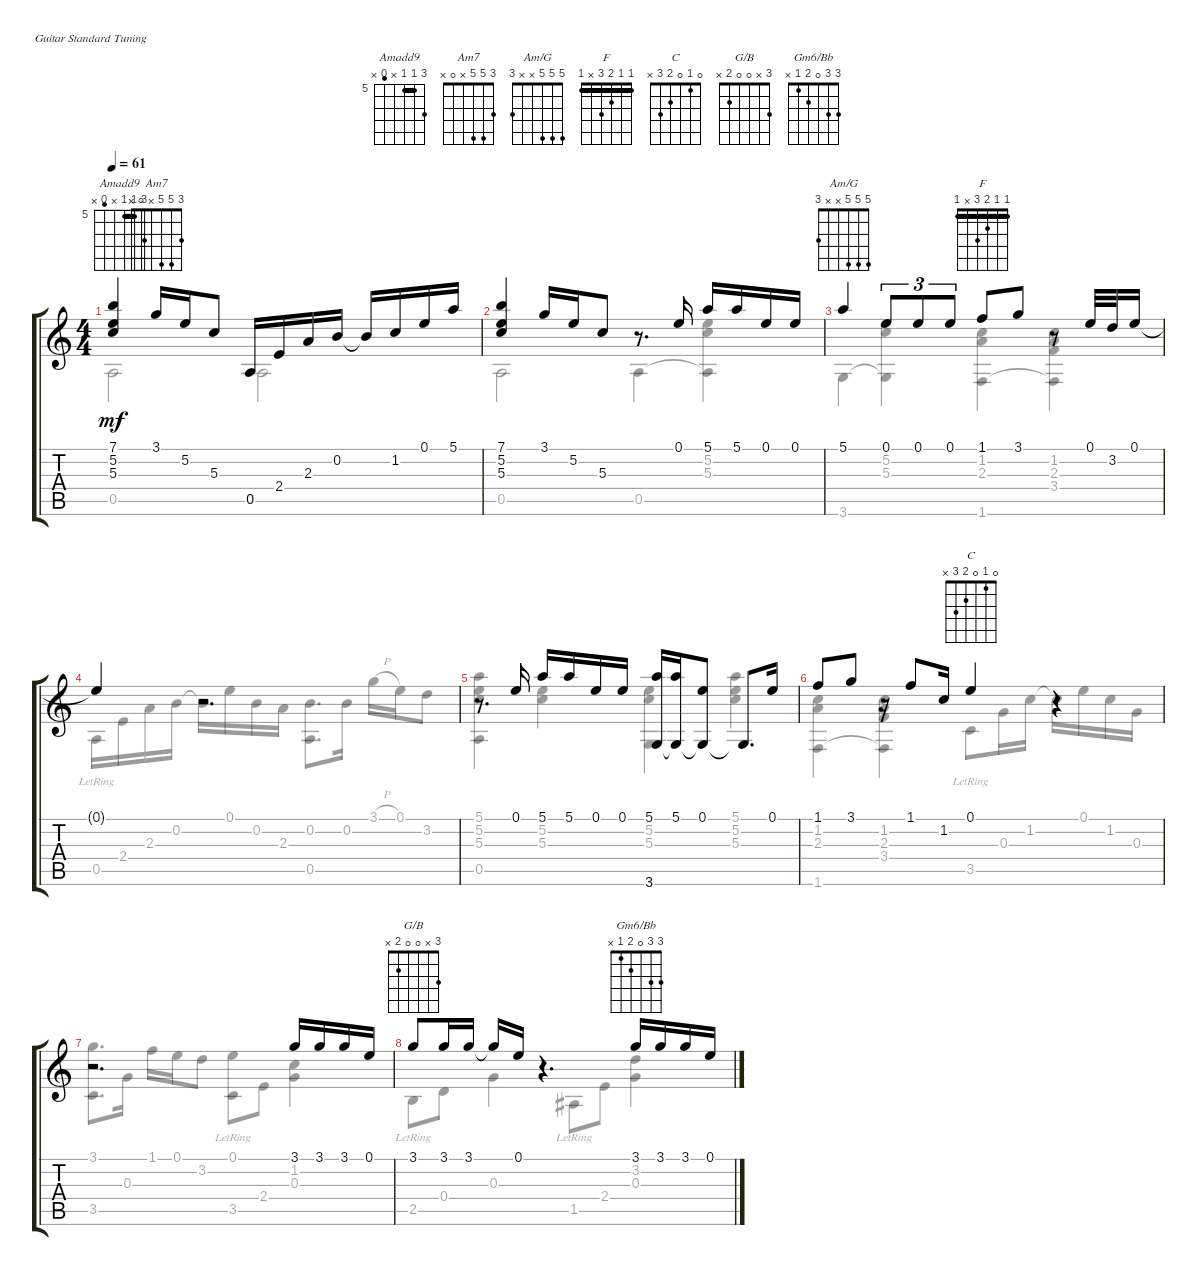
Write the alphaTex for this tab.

\defaultSystemsLayout 4
\bracketExtendMode groupsimilarinstruments
\firstSystemTrackNameOrientation horizontal
\otherSystemsTrackNameOrientation horizontal
\chordDiagramsInScore
\track "" {instrument acousticguitarsteel}
\staff {score tabs}
\tuning (E4 B3 G3 D3 A2 E2)
\chord ("Amadd9" 7 5 5 x 4 x) {firstfret 5 barre 5}
\chord ("Am7" 3 5 5 x 0 x)
\chord ("Am/G" 5 5 5 x x 3)
\chord ("F" 1 1 2 3 x 1) {barre (1 1)}
\chord ("C" 0 1 0 2 3 x)
\chord ("G/B" 3 x 0 0 2 x)
\chord ("Gm6/Bb" 3 3 0 2 1 x)
\voice
\ts (4 4)
\tempo 61
\clef g2
\ks c
(7.1 5.2 5.3).4{ch "Amadd9" dy mf} 3.1.16{ch "Am7"} 5.2.16 5.3.8 0.5.16 2.4.16 2.3.16 0.2.16 0.2{t}.16 1.2.16 0.1.16 5.1.16 |
(7.1 5.2 5.3).4 3.1.16 5.2.16 5.3.8 r.8{d} 0.1.16 5.1.16 5.1.16 0.1.16 0.1.16 |
5.1.4{ch "Am/G"} 0.1.8{tu (3 2)} 0.1.8{tu (3 2)} 0.1.8{tu (3 2)} 1.1.8{ch "F"} 3.1.8 r.8 0.1.32 3.2.32 0.1.16 |
0.1{t}.4 r.2{d} |
r.8{d} 0.1.16 5.1.16 5.1.16 0.1.16 0.1.16 (5.1 3.6).16 (5.1 3.6{t}).16 (0.1 3.6{t}).8 3.6{t}.8{d} 0.1.16 |
1.1.8 3.1.8 r.16 1.1.8 1.2.16 0.1.4{ch "C"} r.4 |
r.2{d} 3.1.16 3.1.16 3.1.16 0.1.16 |
3.1.8{ch "G/B"} 3.1.16 3.1.16 3.1{t}.16 0.1.16 r.4{d} 3.1.16{ch "Gm6/Bb"} 3.1.16 3.1.16 0.1.16
\voice
\clef g2
\ottava regular
\simile none
\ks c
0.5.2{dy mf} 0.5.2 |
0.5.2 0.5.4 (5.2 5.3 0.5{t}).4 |
3.6.4 (5.2 5.3 3.6{t}).4 (1.6 1.2 2.3).4 (1.2 2.3 1.6{t} 3.4).4 |
0.5{lr}.16 2.4.16 2.3.16 0.2.16 0.2{t}.16 0.1.16 0.2.16 2.3.16 (0.2 0.5).8{d} 0.2.16 3.1{h}.16 0.1.16 3.2.8 |
(5.1 5.2 5.3 0.5).4 (5.2 5.3).4 (3.6 5.2 5.3).4 (5.2 5.3 5.1).4 |
(1.6 1.2 2.3).4 (1.2 2.3 1.6{t} 3.4).4 3.5{lr}.8 0.3.16 1.2.16 1.2{t}.16 0.1.16 1.2.16 0.3.16 |
(3.1 3.5).8{d} 0.3.16 1.1.16 0.1.16 3.2.8 (0.1 3.5{lr}).8 2.4.8 (0.3 1.2).4 |
2.5{lr}.8 0.4.8 0.3.4 1.5{lr}.8 2.4.8 (0.3 3.2).4
